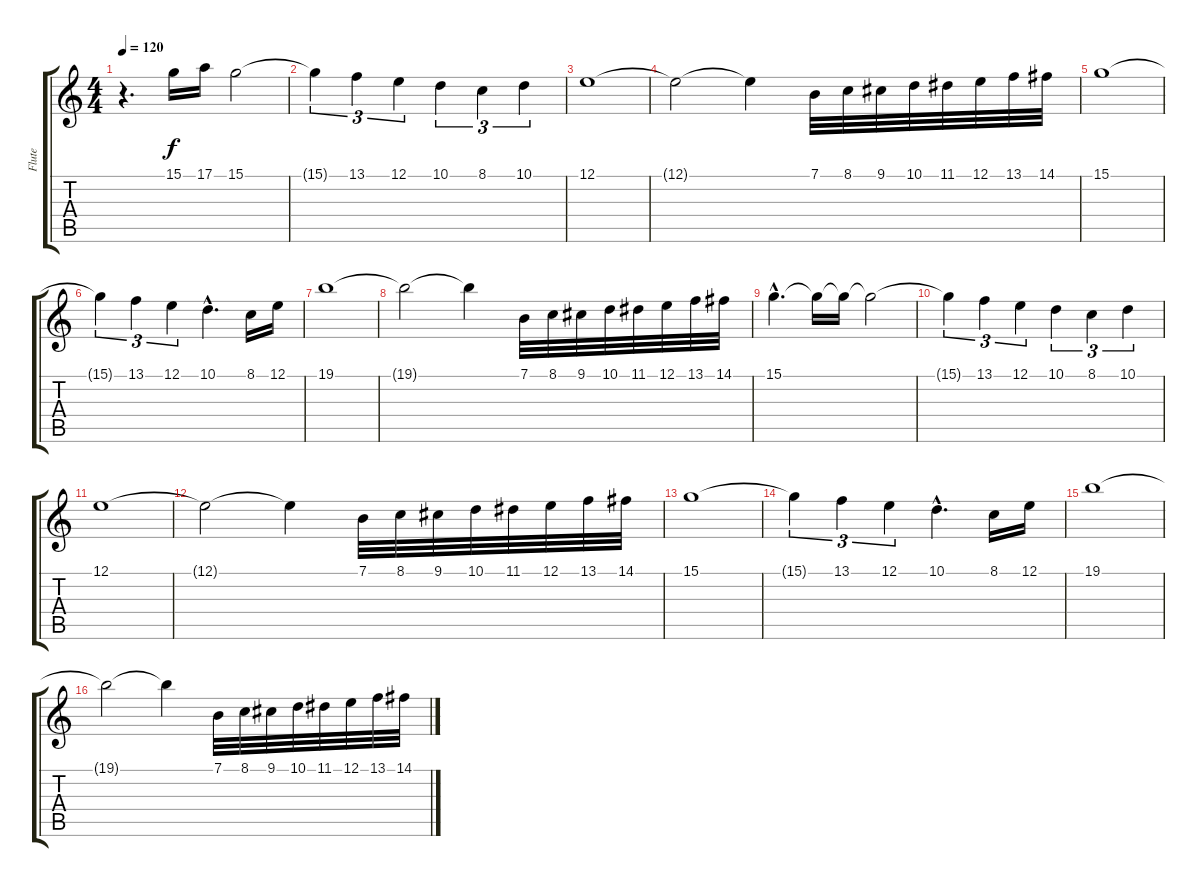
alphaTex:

\track ("Flute" "Flute") {instrument flute}
\staff {score tabs}
\tuning (E4 B3 G3 D3 A2 E2) {hide}
\ts (4 4)
\tempo 120
\clef g2
\ks c
r.4{d dy f volume 7} 15.1.16 17.1.16 15.1.2 |
15.1{t}.4{tu (3 2)} 13.1.4{tu (3 2)} 12.1.4{tu (3 2)} 10.1.4{tu (3 2)} 8.1.4{tu (3 2)} 10.1.4{tu (3 2)} |
12.1.1 |
12.1{t}.2 12.1{t}.4 7.1.32 8.1.32 9.1.32 10.1.32 11.1.32 12.1.32 13.1.32 14.1.32 |
15.1.1 |
15.1{t}.4{tu (3 2)} 13.1.4{tu (3 2)} 12.1.4{tu (3 2)} 10.1{hac}.4{d} 8.1.16 12.1.16 |
19.1.1 |
19.1{t}.2 19.1{t}.4 7.1.32 8.1.32 9.1.32 10.1.32 11.1.32 12.1.32 13.1.32 14.1.32 |
15.1{hac}.4{d volume 7} 15.1{t}.16 15.1{t}.16 15.1{t}.2 |
15.1{t}.4{tu (3 2)} 13.1.4{tu (3 2)} 12.1.4{tu (3 2)} 10.1.4{tu (3 2)} 8.1.4{tu (3 2)} 10.1.4{tu (3 2)} |
12.1.1 |
12.1{t}.2 12.1{t}.4 7.1.32 8.1.32 9.1.32 10.1.32 11.1.32 12.1.32 13.1.32 14.1.32 |
15.1.1 |
15.1{t}.4{tu (3 2)} 13.1.4{tu (3 2)} 12.1.4{tu (3 2)} 10.1{hac}.4{d} 8.1.16 12.1.16 |
19.1.1 |
19.1{t}.2 19.1{t}.4 7.1.32 8.1.32 9.1.32 10.1.32 11.1.32 12.1.32 13.1.32 14.1.32
